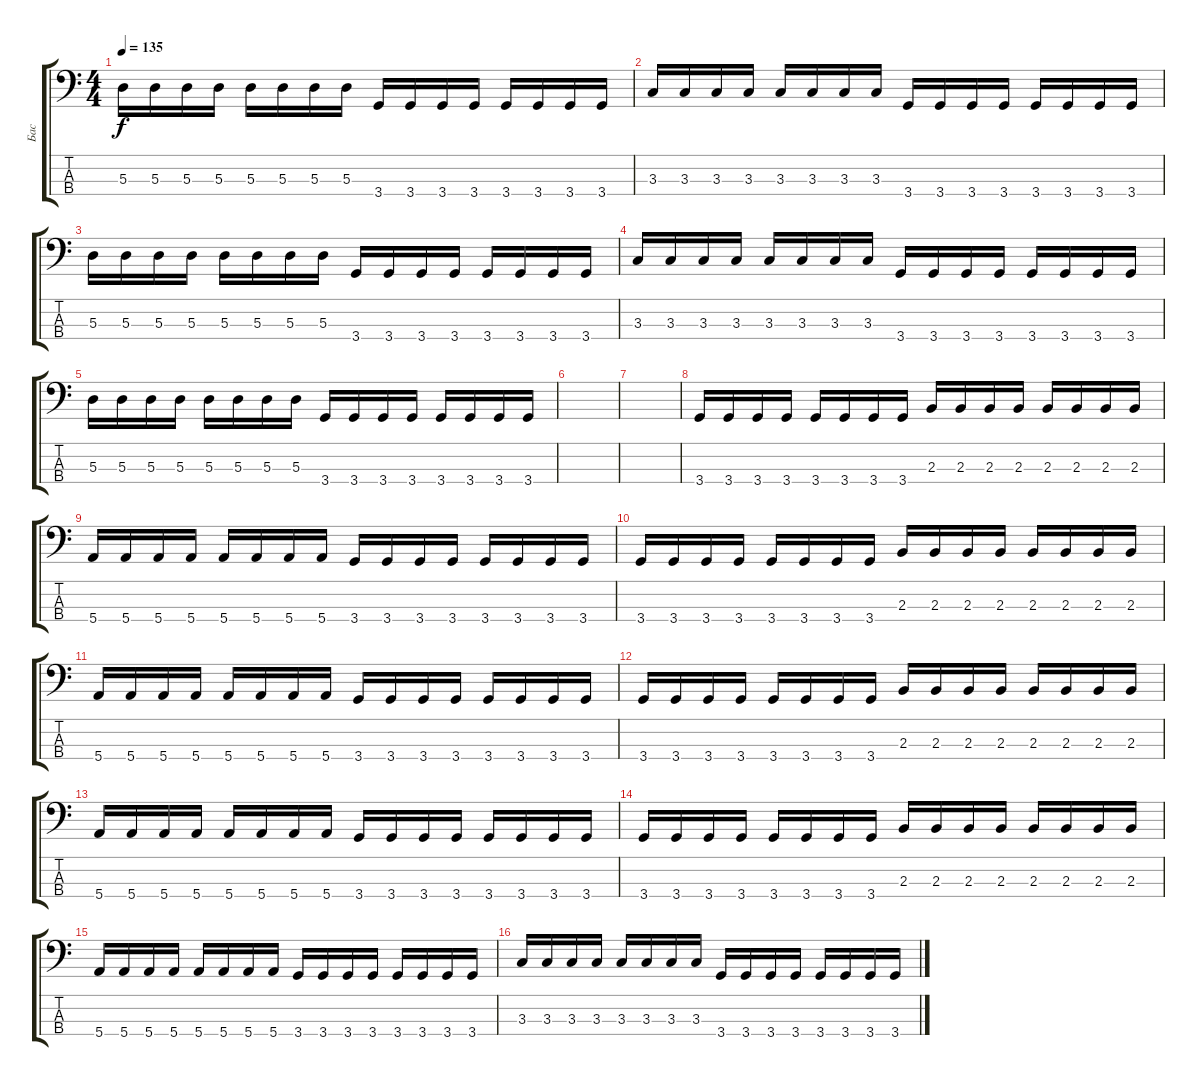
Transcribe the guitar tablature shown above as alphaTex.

\track ("Бас" "Бас") {instrument electricbassfinger}
\staff {score tabs}
\tuning (G2 D2 A1 E1) {hide}
\ts (4 4)
\tempo 135
\clef f4
\ks c
5.3.16{dy f} 5.3.16 5.3.16 5.3.16 5.3.16 5.3.16 5.3.16 5.3.16 3.4.16 3.4.16 3.4.16 3.4.16 3.4.16 3.4.16 3.4.16 3.4.16 |
3.3.16 3.3.16 3.3.16 3.3.16 3.3.16 3.3.16 3.3.16 3.3.16 3.4.16 3.4.16 3.4.16 3.4.16 3.4.16 3.4.16 3.4.16 3.4.16 |
5.3.16 5.3.16 5.3.16 5.3.16 5.3.16 5.3.16 5.3.16 5.3.16 3.4.16 3.4.16 3.4.16 3.4.16 3.4.16 3.4.16 3.4.16 3.4.16 |
3.3.16 3.3.16 3.3.16 3.3.16 3.3.16 3.3.16 3.3.16 3.3.16 3.4.16 3.4.16 3.4.16 3.4.16 3.4.16 3.4.16 3.4.16 3.4.16 |
5.3.16 5.3.16 5.3.16 5.3.16 5.3.16 5.3.16 5.3.16 5.3.16 3.4.16 3.4.16 3.4.16 3.4.16 3.4.16 3.4.16 3.4.16 3.4.16 |
|
|
3.4.16 3.4.16 3.4.16 3.4.16 3.4.16 3.4.16 3.4.16 3.4.16 2.3.16 2.3.16 2.3.16 2.3.16 2.3.16 2.3.16 2.3.16 2.3.16 |
5.4.16 5.4.16 5.4.16 5.4.16 5.4.16 5.4.16 5.4.16 5.4.16 3.4.16 3.4.16 3.4.16 3.4.16 3.4.16 3.4.16 3.4.16 3.4.16 |
3.4.16 3.4.16 3.4.16 3.4.16 3.4.16 3.4.16 3.4.16 3.4.16 2.3.16 2.3.16 2.3.16 2.3.16 2.3.16 2.3.16 2.3.16 2.3.16 |
5.4.16 5.4.16 5.4.16 5.4.16 5.4.16 5.4.16 5.4.16 5.4.16 3.4.16 3.4.16 3.4.16 3.4.16 3.4.16 3.4.16 3.4.16 3.4.16 |
3.4.16 3.4.16 3.4.16 3.4.16 3.4.16 3.4.16 3.4.16 3.4.16 2.3.16 2.3.16 2.3.16 2.3.16 2.3.16 2.3.16 2.3.16 2.3.16 |
5.4.16 5.4.16 5.4.16 5.4.16 5.4.16 5.4.16 5.4.16 5.4.16 3.4.16 3.4.16 3.4.16 3.4.16 3.4.16 3.4.16 3.4.16 3.4.16 |
3.4.16 3.4.16 3.4.16 3.4.16 3.4.16 3.4.16 3.4.16 3.4.16 2.3.16 2.3.16 2.3.16 2.3.16 2.3.16 2.3.16 2.3.16 2.3.16 |
5.4.16 5.4.16 5.4.16 5.4.16 5.4.16 5.4.16 5.4.16 5.4.16 3.4.16 3.4.16 3.4.16 3.4.16 3.4.16 3.4.16 3.4.16 3.4.16 |
3.3.16 3.3.16 3.3.16 3.3.16 3.3.16 3.3.16 3.3.16 3.3.16 3.4.16 3.4.16 3.4.16 3.4.16 3.4.16 3.4.16 3.4.16 3.4.16
